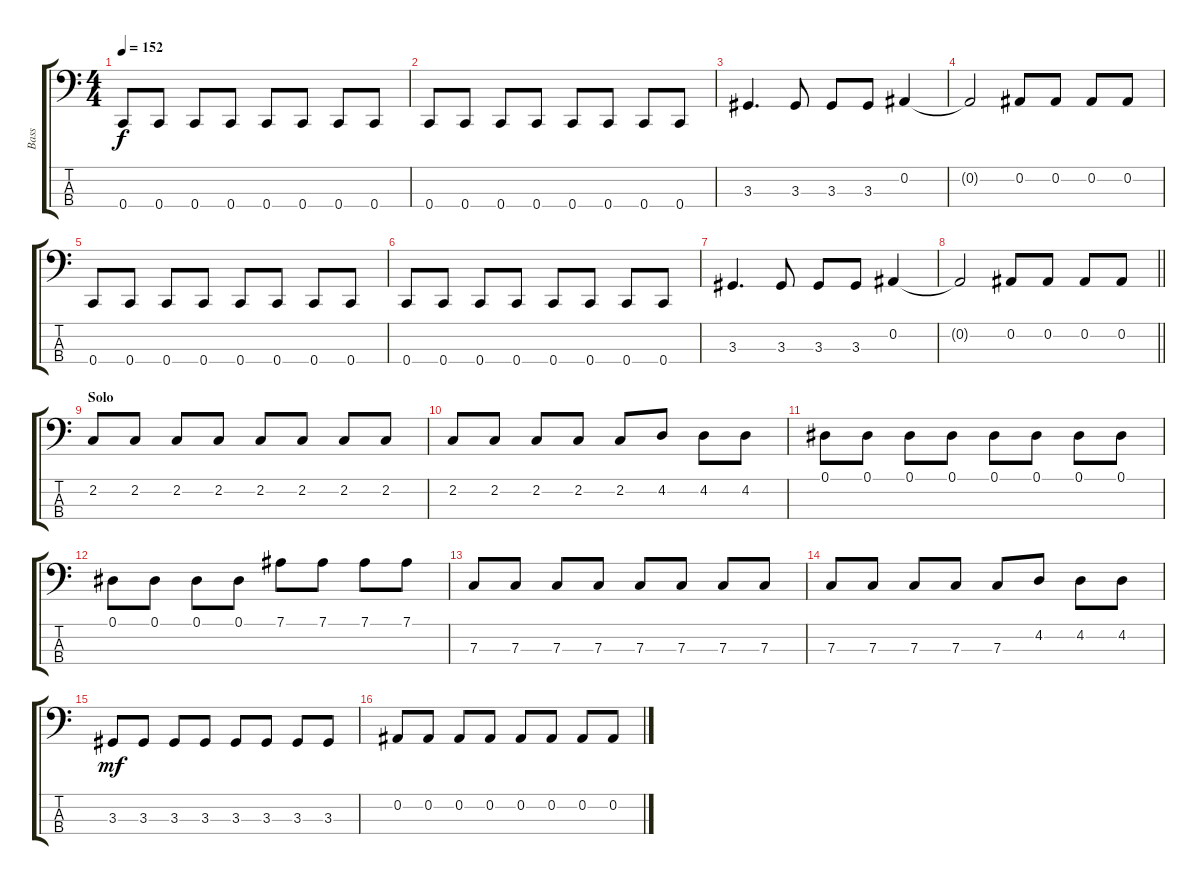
\track ("Bass" "Bass") {instrument electricbassfinger}
\staff {score tabs}
\tuning (Eb2 Bb1 F1 C1) {hide}
\ts (4 4)
\tempo 152
\clef f4
\ks c
0.4.8{dy f} 0.4.8 0.4.8 0.4.8 0.4.8 0.4.8 0.4.8 0.4.8 |
0.4.8 0.4.8 0.4.8 0.4.8 0.4.8 0.4.8 0.4.8 0.4.8 |
3.3.4{d} 3.3.8 3.3.8 3.3.8 0.2.4 |
0.2{t}.2 0.2.8 0.2.8 0.2.8 0.2.8 |
0.4.8 0.4.8 0.4.8 0.4.8 0.4.8 0.4.8 0.4.8 0.4.8 |
0.4.8 0.4.8 0.4.8 0.4.8 0.4.8 0.4.8 0.4.8 0.4.8 |
3.3.4{d} 3.3.8 3.3.8 3.3.8 0.2.4 |
\barLineRight lightlight
0.2{t}.2 0.2.8 0.2.8 0.2.8 0.2.8 |
\section ("" "Solo")
2.2.8 2.2.8 2.2.8 2.2.8 2.2.8 2.2.8 2.2.8 2.2.8 |
2.2.8 2.2.8 2.2.8 2.2.8 2.2.8 4.2.8 4.2.8 4.2.8 |
0.1.8 0.1.8 0.1.8 0.1.8 0.1.8 0.1.8 0.1.8 0.1.8 |
0.1.8 0.1.8 0.1.8 0.1.8 7.1.8 7.1.8 7.1.8 7.1.8 |
7.3.8 7.3.8 7.3.8 7.3.8 7.3.8 7.3.8 7.3.8 7.3.8 |
7.3.8 7.3.8 7.3.8 7.3.8 7.3.8 4.2.8 4.2.8 4.2.8 |
3.3.8{dy mf} 3.3.8 3.3.8 3.3.8 3.3.8 3.3.8 3.3.8 3.3.8 |
0.2.8 0.2.8 0.2.8 0.2.8 0.2.8 0.2.8 0.2.8 0.2.8
